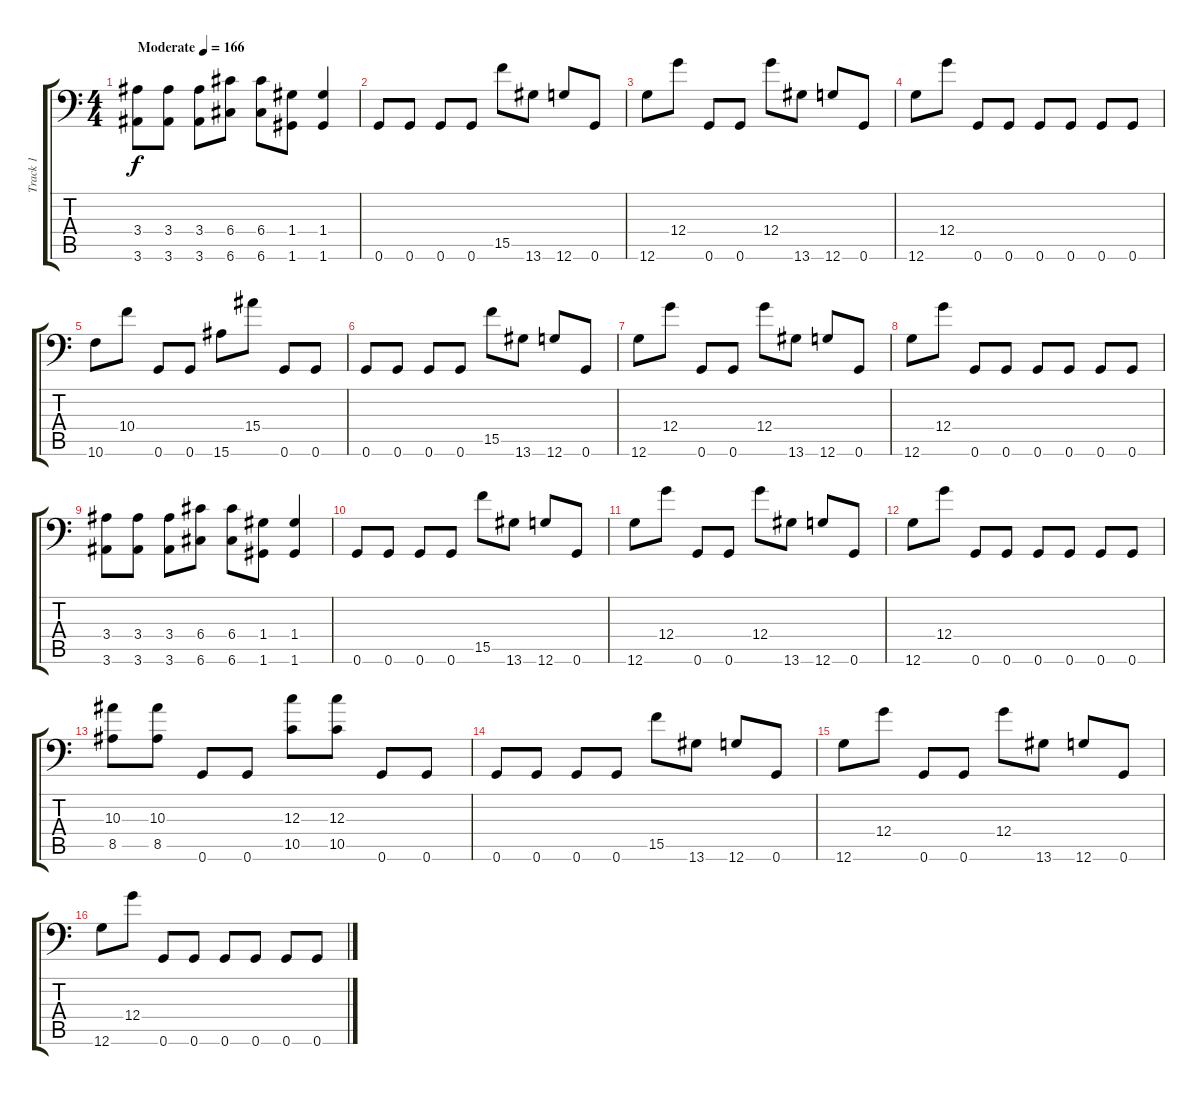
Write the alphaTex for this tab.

\track ("Track 1" "Track 1") {instrument distortionguitar}
\staff {score tabs}
\tuning (A3 E3 C3 G2 D2 G1) {hide}
\ts (4 4)
\tempo (166 "Moderate")
\clef f4
\ks c
(3.4 3.6).8{dy f instrument distortionguitar} (3.4 3.6).8 (3.4 3.6).8 (6.4 6.6).8 (6.4 6.6).8 (1.4 1.6).8 (1.4 1.6).4 |
0.6.8 0.6.8 0.6.8 0.6.8 15.5.8 13.6.8 12.6.8 0.6.8 |
12.6.8 12.4.8 0.6.8 0.6.8 12.4.8 13.6.8 12.6.8 0.6.8 |
12.6.8 12.4.8 0.6.8 0.6.8 0.6.8 0.6.8 0.6.8 0.6.8 |
10.6.8 10.4.8 0.6.8 0.6.8 15.6.8 15.4.8 0.6.8 0.6.8 |
0.6.8 0.6.8 0.6.8 0.6.8 15.5.8 13.6.8 12.6.8 0.6.8 |
12.6.8 12.4.8 0.6.8 0.6.8 12.4.8 13.6.8 12.6.8 0.6.8 |
12.6.8 12.4.8 0.6.8 0.6.8 0.6.8 0.6.8 0.6.8 0.6.8 |
(3.4 3.6).8 (3.4 3.6).8 (3.4 3.6).8 (6.4 6.6).8 (6.4 6.6).8 (1.4 1.6).8 (1.4 1.6).4 |
0.6.8 0.6.8 0.6.8 0.6.8 15.5.8 13.6.8 12.6.8 0.6.8 |
12.6.8 12.4.8 0.6.8 0.6.8 12.4.8 13.6.8 12.6.8 0.6.8 |
12.6.8 12.4.8 0.6.8 0.6.8 0.6.8 0.6.8 0.6.8 0.6.8 |
(10.3 8.5).8 (10.3 8.5).8 0.6.8 0.6.8 (12.3 10.5).8 (12.3 10.5).8 0.6.8 0.6.8 |
0.6.8 0.6.8 0.6.8 0.6.8 15.5.8 13.6.8 12.6.8 0.6.8 |
12.6.8 12.4.8 0.6.8 0.6.8 12.4.8 13.6.8 12.6.8 0.6.8 |
12.6.8 12.4.8 0.6.8 0.6.8 0.6.8 0.6.8 0.6.8 0.6.8
